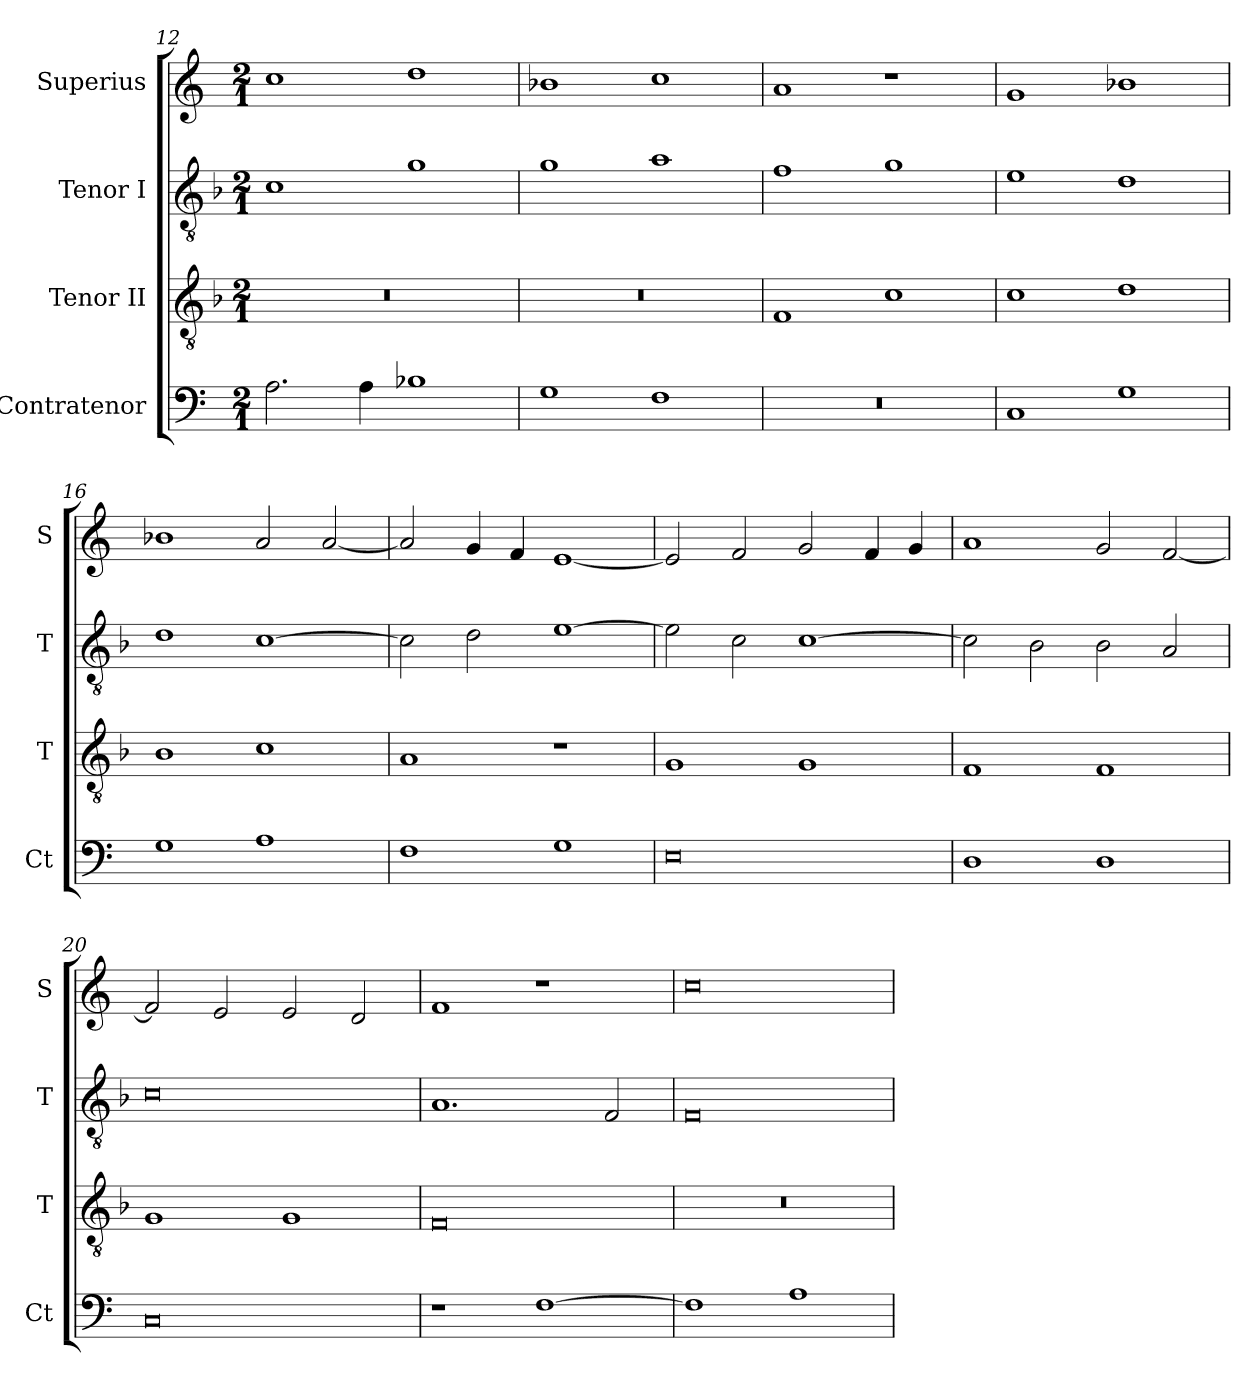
**kern	**kern	**kern	**kern
*part4	*part3	*part2	*part1
*staff4	*staff3	*staff2	*staff1
*I"Contratenor	*I"Tenor II	*I"Tenor I	*I"Superius
*I'Ct	*I'T	*I'T	*I'S
*clefF4	*clefGv2	*clefGv2	*clefG2
*k[]	*k[b-]	*k[b-]	*k[]
*M2/1	*M2/1	*M2/1	*M2/1
=12	=12	=12	=12
2.A	0r	1c	1cc
4A	.	.	.
1B-X	.	1g	1dd
=13	=13	=13	=13
1G	0r	1g	1b-X
1F	.	1a	1cc
=14	=14	=14	=14
0r	1F	1f	1a
.	1c	1g	1r
=15	=15	=15	=15
1C	1c	1e	1g
1G	1d	1d	1b-X
=16	=16	=16	=16
1G	1B-	1d	1b-X
1A	1c	[1c	2a
.	.	.	[2a
=17	=17	=17	=17
1F	1A	2c]	2a]
.	.	2d	4g
.	.	.	4f
1G	1r	[1e	[1e
=18	=18	=18	=18
0E	1G	2e]	2e]
.	.	2c	2f
.	1G	[1c	2g
.	.	.	4f
.	.	.	4g
=19	=19	=19	=19
1D	1F	2c]	1a
.	.	2B-	.
1D	1F	2B-	2g
.	.	2A	[2f
=20	=20	=20	=20
0C	1G	0c	2f]
.	.	.	2e
.	1G	.	2e
.	.	.	2d
=21	=21	=21	=21
1r	0F	1.A	1f
[1F	.	.	1r
.	.	2F	.
=22	=22	=22	=22
1F]	0r	0F	0cc
1A	.	.	.
=	=	=	=
*-	*-	*-	*-
